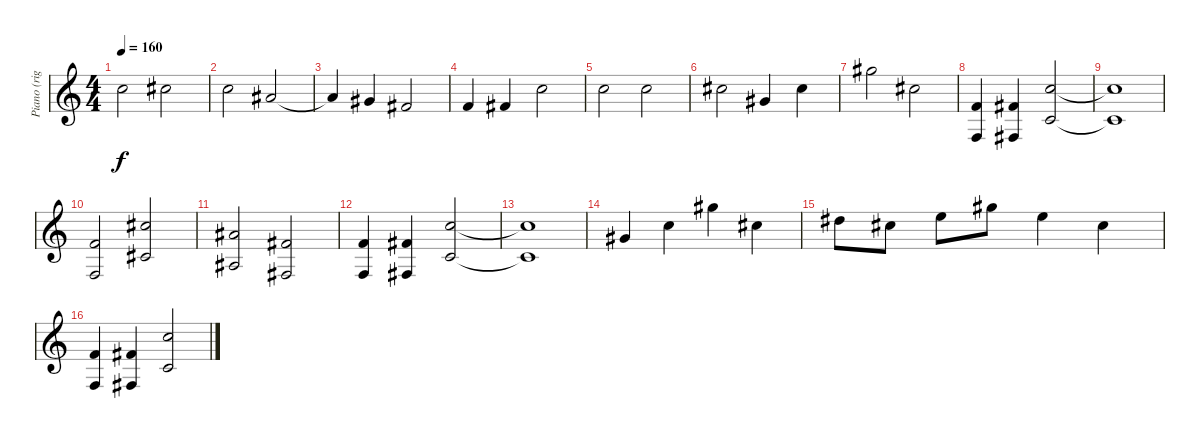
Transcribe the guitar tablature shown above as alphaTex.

\track ("Piano (right hand)" "Piano (rig") {instrument electricgrandpiano}
\staff {score}
\tuning (E4 B3 G3 D3 A2 E2) {hide}
\ts (4 4)
\tempo 160
\clef g2
\ks c
17.3{t}.2{dy f} 18.3.2 |
17.3.2 15.3.2 |
15.3{t}.4 13.3.4 11.3.2 |
10.3.4 11.3.4 8.1.2 |
8.1.2 8.1.2 |
9.1.2 9.2.4 9.1.4 |
16.1.2 14.2.2 |
(15.4 13.6).4 (16.4 14.6).4 (13.2 15.5).2 |
(13.2{t} 15.5{t}).1 |
(1.1 3.4).2 (9.1 6.3).2 |
(6.1 8.4).2 (7.2 9.5).2 |
(6.2 8.5).4 (7.2 9.5).4 (8.1 10.4).2 |
(8.1{t} 10.4{t}).1 |
4.1.4 8.1.4 16.1.4 14.2.4 |
16.2.8 14.2.8 12.1.8 16.1.8 12.1.4 14.2.4 |
(15.4 13.6).4 (16.4 14.6).4 (13.2 15.5).2
